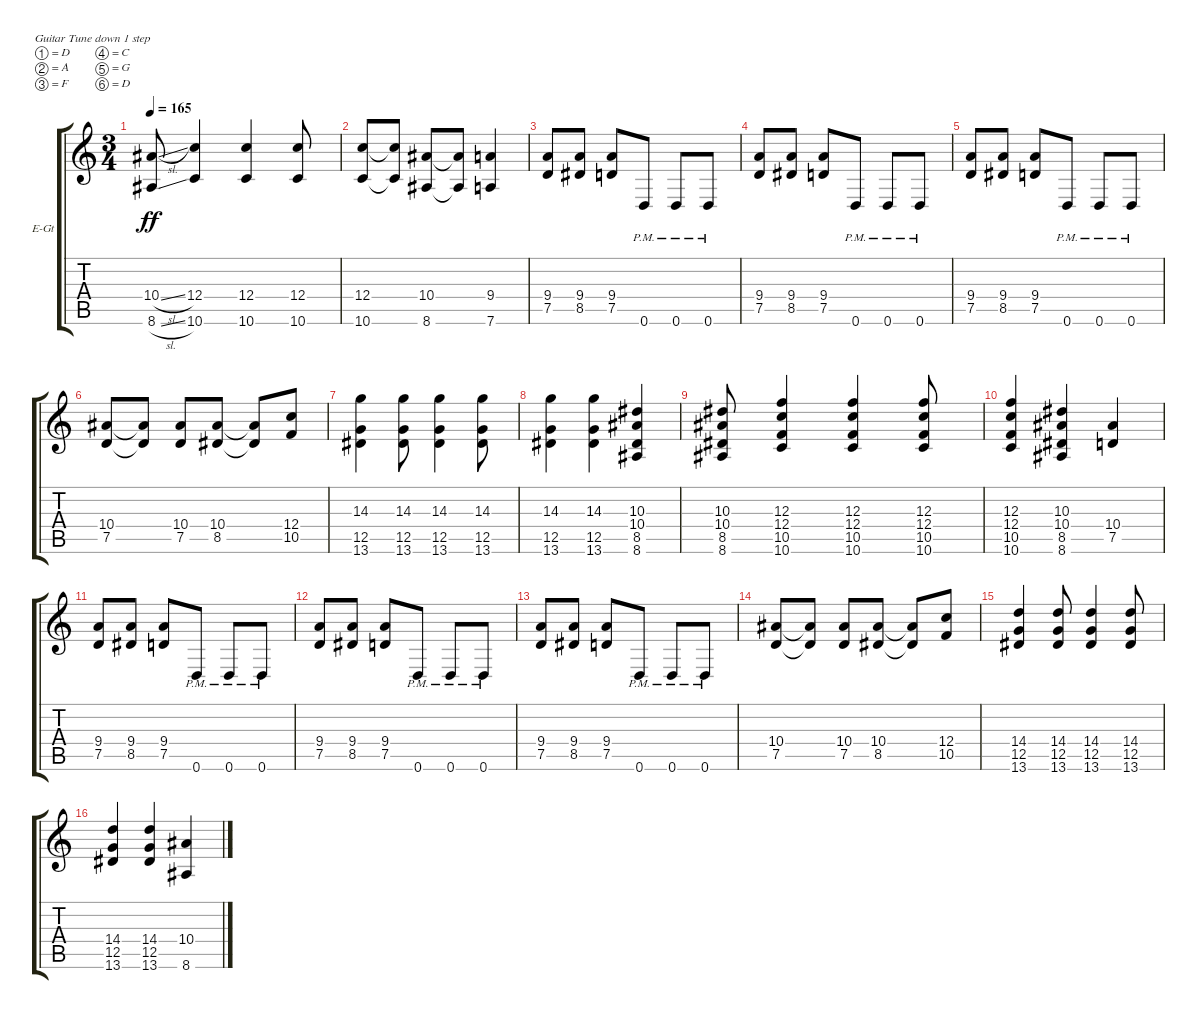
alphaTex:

\bracketExtendMode groupsimilarinstruments
\firstSystemTrackNameOrientation horizontal
\otherSystemsTrackNameOrientation horizontal
\track ("Adam - Lead" "E-Gt") {instrument distortionguitar}
\staff {score tabs}
\tuning (D4 A3 F3 C3 G2 D2)
\ts (3 4)
\tempo 165
\clef g2
\ks c
(8.6{sl} 10.4{sl}).8{dy ff} (10.6 12.4).4 (12.4 10.6).4 (12.4 10.6).8 |
(10.6 12.4).8 (10.6{t} 12.4{t}).8 (8.6 10.4).8 (8.6{t} 10.4{t}).8 (7.6 9.4).4 |
(7.5 9.4).8 (8.5 9.4).8 (7.5 9.4).8 0.6{pm}.8 0.6{pm}.8 0.6{pm}.8 |
(7.5 9.4).8 (8.5 9.4).8 (7.5 9.4).8 0.6{pm}.8 0.6{pm}.8 0.6{pm}.8 |
(7.5 9.4).8 (8.5 9.4).8 (7.5 9.4).8 0.6{pm}.8 0.6{pm}.8 0.6{pm}.8 |
(10.4 7.5).8 (10.4{t} 7.5{t}).8 (10.4 7.5).8 (10.4 8.5).8 (8.5{t} 10.4{t}).8 (12.4 10.5).8 |
(14.3 12.5 13.6).4 (12.5 14.3 13.6).8 (12.5 14.3 13.6).4 (12.5 14.3 13.6).8 |
(12.5 14.3 13.6).4 (12.5 14.3 13.6).4 (8.5 10.3 8.6 10.4).4 |
(10.3 8.5 8.6 10.4).8 (10.6 10.5 12.4 12.3).4 (10.5 12.3 12.4 10.6).4 (10.5 12.3 12.4 10.6).8 |
(10.5 12.3 10.6 12.4).4 (8.5 10.4 8.6 10.3).4 (7.5 10.4).4 |
(7.5 9.4).8 (8.5 9.4).8 (7.5 9.4).8 0.6{pm}.8 0.6{pm}.8 0.6{pm}.8 |
(7.5 9.4).8 (8.5 9.4).8 (7.5 9.4).8 0.6{pm}.8 0.6{pm}.8 0.6{pm}.8 |
(7.5 9.4).8 (8.5 9.4).8 (7.5 9.4).8 0.6{pm}.8 0.6{pm}.8 0.6{pm}.8 |
(10.4 7.5).8 (10.4{t} 7.5{t}).8 (10.4 7.5).8 (10.4 8.5).8 (8.5{t} 10.4{t}).8 (12.4 10.5).8 |
(12.5 13.6 14.4).4 (12.5 13.6 14.4).8 (12.5 13.6 14.4).4 (13.6 14.4 12.5).8 |
(13.6 14.4 12.5).4 (13.6 14.4 12.5).4 (8.6 10.4).4
